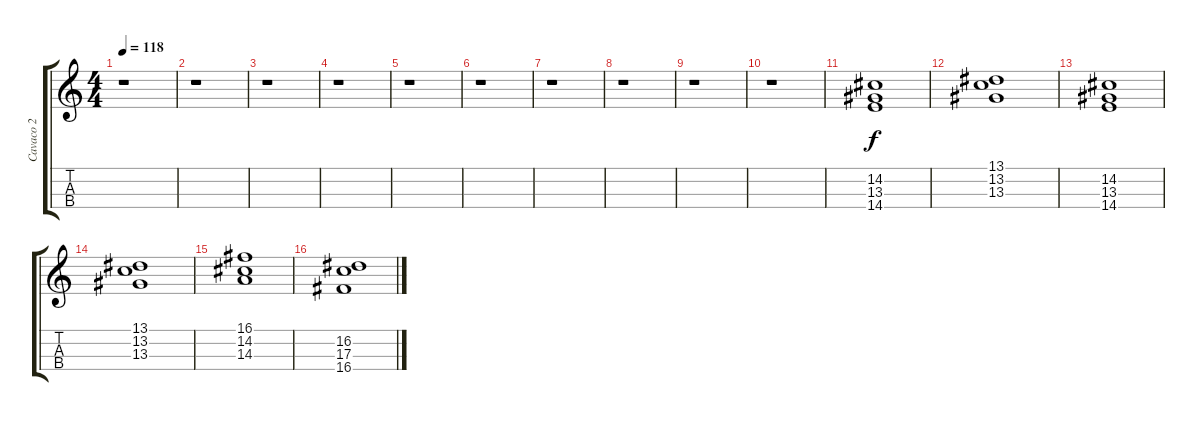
\track ("Cavaco 2" "Cavaco 2") {instrument synthstrings1}
\staff {score tabs}
\tuning (D4 B3 G3 D3) {hide}
\ts (4 4)
\tempo 118
\clef g2
\ks c
r.1{dy f} |
r.1 |
r.1 |
r.1 |
r.1 |
r.1 |
r.1 |
r.1 |
r.1 |
r.1 |
(14.2 13.3 14.4).1 |
(13.1 13.2 13.3).1 |
(14.2 13.3 14.4).1 |
(13.1 13.2 13.3).1 |
(16.1 14.2 14.3).1 |
(16.2 17.3 16.4).1
